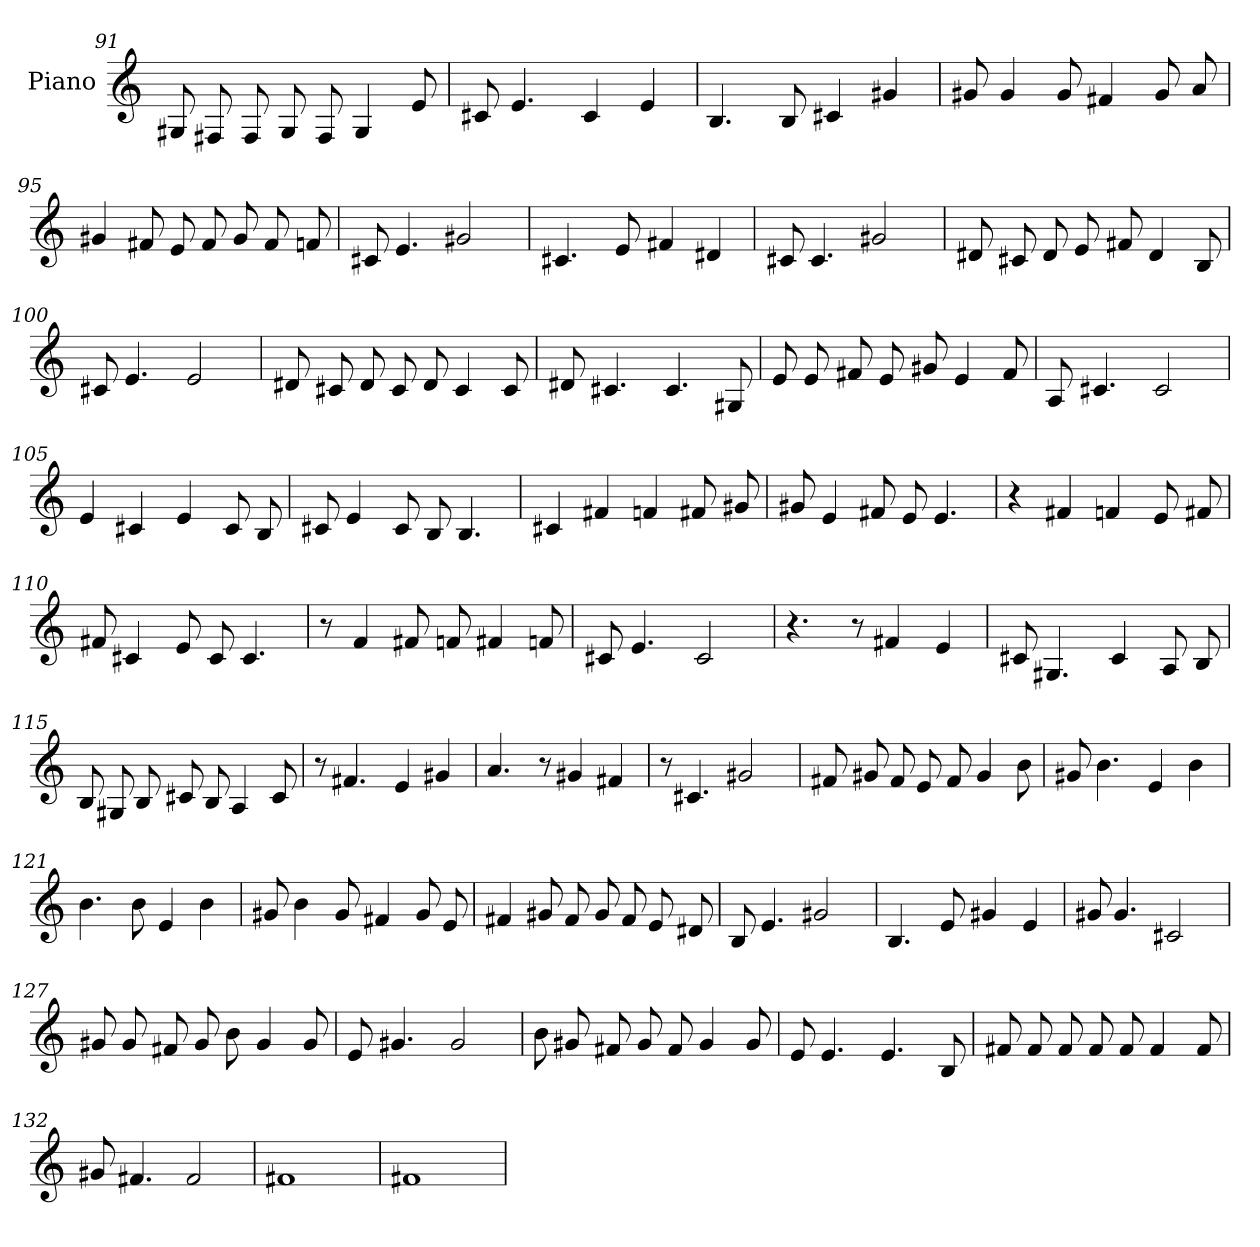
**kern
*part1
*staff1
*I"Piano
*I'Pno.
=91
8G#
8F#
8F#
8G#
8F#
4G#
8e
=92
8c#
4.e
4c#
4e
=93
4.B
8B
4c#
4g#
=94
8g#
4g#
8g#
4f#
8g#
8a
=95
4g#
8f#
8e
8f#
8g#
8f#
8f
=96
8c#
4.e
2g#
=97
4.c#
8e
4f#
4d#
=98
8c#
4.c#
2g#
=99
8d#
8c#
8d#
8e
8f#
4d#
8B
=100
8c#
4.e
2e
=101
8d#
8c#
8d#
8c#
8d#
4c#
8c#
=102
8d#
4.c#
4.c#
8G#
=103
8e
8e
8f#
8e
8g#
4e
8f#
=104
8A
4.c#
2c#
=105
4e
4c#
4e
8c#
8B
=106
8c#
4e
8c#
8B
4.B
=107
4c#
4f#
4f
8f#
8g#
=108
8g#
4e
8f#
8e
4.e
=109
4r
4f#
4f
8e
8f#
=110
8f#
4c#
8e
8c#
4.c#
=111
8r
4f
8f#
8f
4f#
8f
=112
8c#
4.e
2c#
=113
4.r
8r
4f#
4e
=114
8c#
4.G#
4c#
8A
8B
=115
8B
8G#
8B
8c#
8B
4A
8c#
=116
8r
4.f#
4e
4g#
=117
4.a
8r
4g#
4f#
=118
8r
4.c#
2g#
=119
8f#
8g#
8f#
8e
8f#
4g#
8b
=120
8g#
4.b
4e
4b
=121
4.b
8b
4e
4b
=122
8g#
4b
8g#
4f#
8g#
8e
=123
4f#
8g#
8f#
8g#
8f#
8e
8d#
=124
8B
4.e
2g#
=125
4.B
8e
4g#
4e
=126
8g#
4.g#
2c#
=127
8g#
8g#
8f#
8g#
8b
4g#
8g#
=128
8e
4.g#
2g#
=129
8b
8g#
8f#
8g#
8f#
4g#
8g#
=130
8e
4.e
4.e
8B
=131
8f#
8f#
8f#
8f#
8f#
4f#
8f#
=132
8g#
4.f#
2f#
=133
1f#
=134
1f#
=
*-
